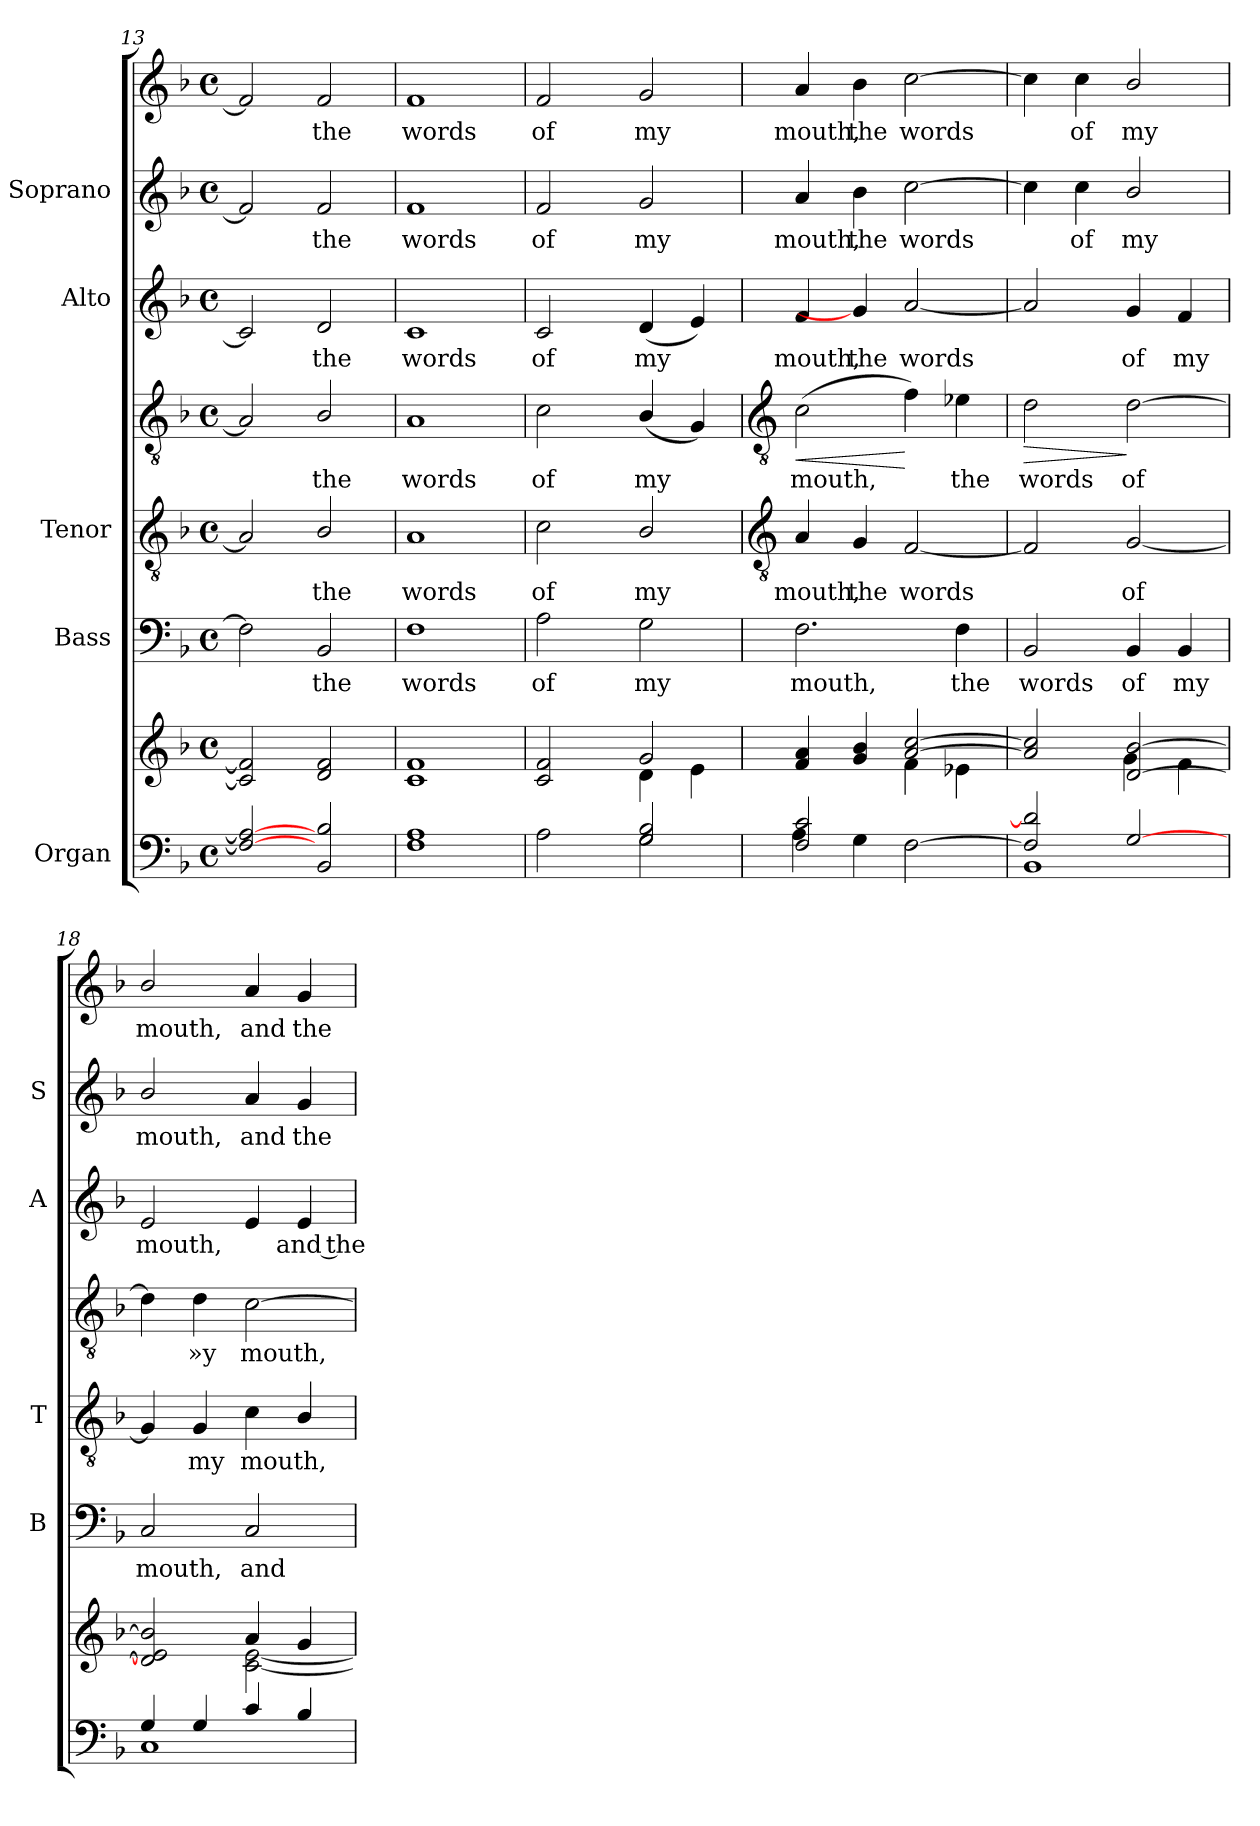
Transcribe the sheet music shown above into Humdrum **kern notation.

**kern	**kern	**kern	**text	**kern	**text	**kern	**text	**dynam	**kern	**text	**kern	**text	**kern	**text
*part5	*part5	*part4	*part4	*part3	*part3	*part3	*part3	*part3	*part2	*part2	*part1	*part1	*part1	*part1
*staff8	*staff7	*staff6	*staff6	*staff5	*staff5	*staff4	*staff4	*staff4/5	*staff3	*staff3	*staff2	*staff2	*staff1	*staff1
*I"Organ	*	*I"Bass	*	*I"Tenor	*	*	*	*	*I"Alto	*	*I"Soprano	*	*	*
*	*	*I'B	*	*I'T	*	*	*	*	*I'A	*	*I'S	*	*	*
*clefF4	*clefG2	*clefF4	*	*clefGv2	*	*clefGv2	*	*	*clefG2	*	*	*	*clefG2	*
*k[b-]	*k[b-]	*k[b-]	*	*k[b-]	*	*k[b-]	*	*	*k[b-]	*	*k[b-]	*	*k[b-]	*
*F:	*F:	*F:	*	*F:	*	*F:	*	*	*F:	*	*F:	*	*F:	*
*M4/4	*M4/4	*M4/4	*	*M4/4	*	*M4/4	*	*	*M4/4	*	*M4/4	*	*M4/4	*
*met(c)	*met(c)	*met(c)	*	*met(c)	*	*met(c)	*	*	*met(c)	*	*met(c)	*	*met(c)	*
=13	=13	=13	=13	=13	=13	=13	=13	=13	=13	=13	=13	=13	=13	=13
*^	*^	*	*	*	*	*	*	*	*	*	*	*	*	*
2F_ 2A_	1ryy	2c/] 2f/]	1ryy	2F]	.	2A]	.	2A]	.	.	2c]	.	2f]	.	2f]	.
!	!	!	!	!	!LO:LY:b	!	!LO:LY:b	!	!LO:LY:b	!	!	!LO:LY:b	!	!LO:LY:b	!	!LO:LY:b
2BB- 2B-	.	2d/ 2f/	.	2BB-	the	2B-/	the	2B-/	the	.	2d	the	2f	the	2f	the
=14	=14	=14	=14	=14	=14	=14	=14	=14	=14	=14	=14	=14	=14	=14	=14	=14
!	!	!	!	!	!LO:LY:b	!	!LO:LY:b	!	!LO:LY:b	!	!	!LO:LY:b	!	!LO:LY:b	!	!LO:LY:b
1F 1A	1ryy	1c/ 1f/	1ryy	1F	words	1A	words	1A	words	.	1c	words	1f	words	1f	words
=15	=15	=15	=15	=15	=15	=15	=15	=15	=15	=15	=15	=15	=15	=15	=15	=15
!	!	!	!	!	!LO:LY:b	!	!LO:LY:b	!	!LO:LY:b	!	!	!LO:LY:b	!	!LO:LY:b	!	!LO:LY:b
2A	4ryy	2c/ 2f/	2ryy	2A	of	2c	of	2c	of	.	2c	of	2f	of	2f	of
.	4ryy	.	.	.	.	.	.	.	.	.	.	.	.	.	.	.
!	!	!	!	!	!LO:LY:b	!	!LO:LY:b	!	!LO:LY:b	!	!	!LO:LY:b	!	!LO:LY:b	!	!LO:LY:b
2G 2B-	2G	2g/	4d\	2G	my	2B-/	my	(<4B-/	my	.	(<4d	my	2g	my	2g	my
.	.	.	4e\	.	.	.	.	4G)	.	.	4e)	.	.	.	.	.
!!LO:LB:g=z
=16	=16	=16	=16	=16	=16	=16	=16	=16	=16	=16	=16	=16	=16	=16	=16	=16
*	*	*	*	*	*	*clefGv2	*	*clefGv2	*	*	*	*	*	*	*	*
!	!	!	!	!	!LO:LY:b	!	!LO:LY:b	!	!LO:LY:b	!LO:HP:b	!	!LO:LY:b	!	!LO:LY:b	!	!LO:LY:b
2F/ 2c/	4A\	4f/ 4a/	2ryy	2.F	mouth,	4A	mouth,	(>2c	mouth,	<	4f	mouth,	4a	mouth,	4a	mouth,
!	!	!	!	!	!	!	!LO:LY:b	!	!	!	!	!LO:LY:b	!	!LO:LY:b	!	!LO:LY:b
.	4G\	4g/ 4b-/	.	.	.	4G	the	.	.	.	4g]	the	4b-	the	4b-	the
!	!	!	!	!	!	!	!LO:LY:b	!	!	!	!	!LO:LY:b	!	!LO:LY:b	!	!LO:LY:b
[2F	2ryy	[2a/ [2cc/	4f\	.	.	[2F	words	4f)	.	[	[2a	words	[2cc	words	[2cc	words
!	!	!	!	!	!LO:LY:b	!	!	!	!LO:LY:b	!	!	!	!	!	!	!
.	.	.	4e-X\	4F	the	.	.	4e-X	the	.	.	.	.	.	.	.
=17	=17	=17	=17	=17	=17	=17	=17	=17	=17	=17	=17	=17	=17	=17	=17	=17
!	!	!	!	!	!LO:LY:b	!	!	!	!LO:LY:b	!LO:HP:b	!	!	!	!	!	!
2F] 2d]	1BB-	2a/] 2cc/]	2ryy	2BB-	words	2F]	.	2d	words	>	2a]	.	4cc]	.	4cc]	.
!	!	!	!	!	!	!	!	!	!	!	!	!	!	!LO:LY:b	!	!LO:LY:b
.	.	.	.	.	.	.	.	.	.	.	.	.	4cc	of	4cc	of
!	!	!	!	!	!LO:LY:b	!	!LO:LY:b	!	!LO:LY:b	!	!	!LO:LY:b	!	!LO:LY:b	!	!LO:LY:b
[2G	.	[2d/ [2b-/	4g\	4BB-	of	[2G	of	[2d	of	]	4g	of	2b-/	my	2b-/	my
!	!	!	!	!	!LO:LY:b	!	!	!	!	!	!	!LO:LY:b	!	!	!	!
.	.	.	4f\	4BB-	my	.	.	.	.	.	4f	my	.	.	.	.
=18	=18	=18	=18	=18	=18	=18	=18	=18	=18	=18	=18	=18	=18	=18	=18	=18
!	!	!	!	!	!LO:LY:b	!	!	!	!	!	!	!LO:LY:b	!	!LO:LY:b	!	!LO:LY:b
4G/	1C	2d/] 2e/] 2b-/]	2ryy	2C	mouth,	4G]	.	4d]	.	.	2e	mouth,	2b-/	mouth,	2b-/	mouth,
!	!	!	!	!	!	!	!LO:LY:b	!	!LO:LY:b	!	!	!	!	!	!	!
4G/	.	.	.	.	.	4G	my	4d	»y	.	.	.	.	.	.	.
!	!	!	!	!	!LO:LY:b	!	!LO:LY:b	!	!LO:LY:b	!	!	!	!	!LO:LY:b	!	!LO:LY:b
4c/	.	4a/	[2c\ [2e\	2C	and	4c	mouth,	[2c	mouth,	.	4e	.	4a	and	4a	and
!	!	!	!	!	!	!	!	!	!	!	!	!LO:LY:b	!	!LO:LY:b	!	!LO:LY:b
4B-/	.	4g/	.	.	.	4B-/	.	.	.	.	4e	and the	4g	the	4g	the
*v	*v	*	*	*	*	*	*	*	*	*	*	*	*	*	*	*
*	*v	*v	*	*	*	*	*	*	*	*	*	*	*	*	*
=	=	=	=	=	=	=	=	=	=	=	=	=	=	=
*-	*-	*-	*-	*-	*-	*-	*-	*-	*-	*-	*-	*-	*-	*-
